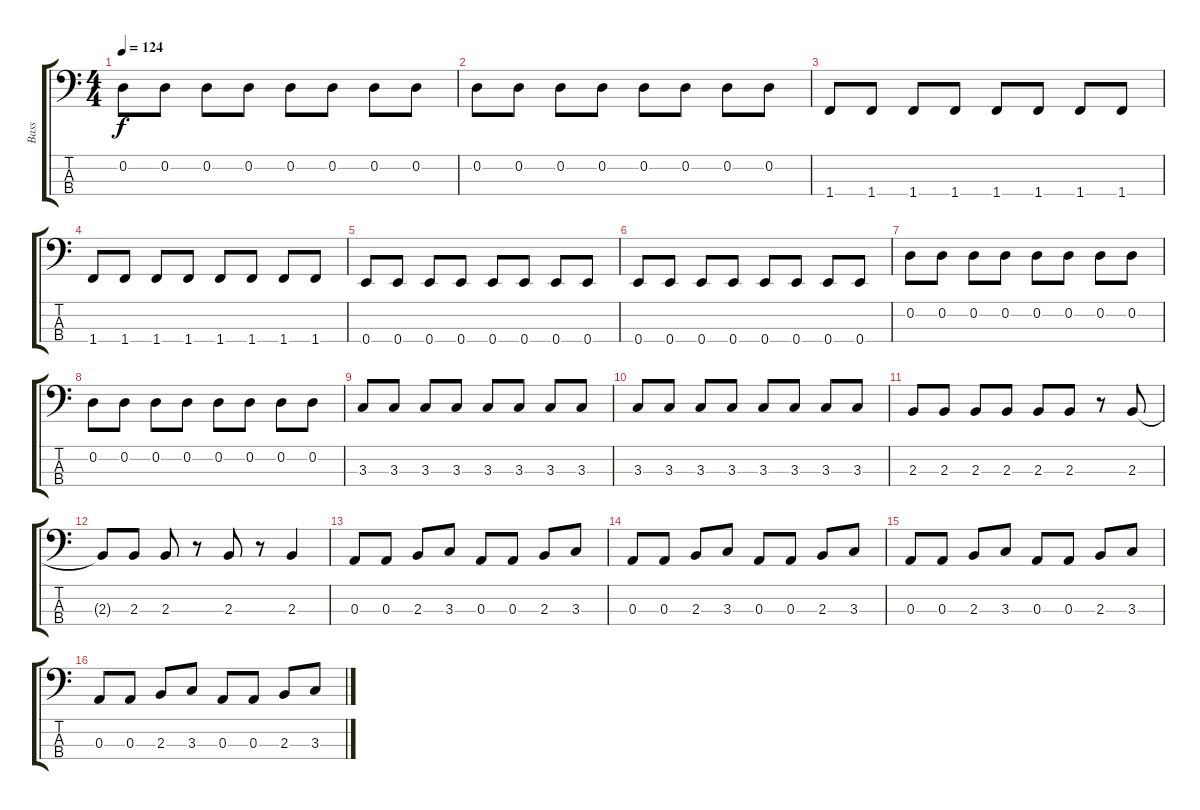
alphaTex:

\track ("Bass" "Bass") {instrument electricbasspick}
\staff {score tabs}
\tuning (G2 D2 A1 E1) {hide}
\ts (4 4)
\tempo 124
\clef f4
\ks c
0.2.8{dy f} 0.2.8 0.2.8 0.2.8 0.2.8 0.2.8 0.2.8 0.2.8 |
0.2.8 0.2.8 0.2.8 0.2.8 0.2.8 0.2.8 0.2.8 0.2.8 |
1.4.8 1.4.8 1.4.8 1.4.8 1.4.8 1.4.8 1.4.8 1.4.8 |
1.4.8 1.4.8 1.4.8 1.4.8 1.4.8 1.4.8 1.4.8 1.4.8 |
0.4.8 0.4.8 0.4.8 0.4.8 0.4.8 0.4.8 0.4.8 0.4.8 |
0.4.8 0.4.8 0.4.8 0.4.8 0.4.8 0.4.8 0.4.8 0.4.8 |
0.2.8 0.2.8 0.2.8 0.2.8 0.2.8 0.2.8 0.2.8 0.2.8 |
0.2.8 0.2.8 0.2.8 0.2.8 0.2.8 0.2.8 0.2.8 0.2.8 |
3.3.8 3.3.8 3.3.8 3.3.8 3.3.8 3.3.8 3.3.8 3.3.8 |
3.3.8 3.3.8 3.3.8 3.3.8 3.3.8 3.3.8 3.3.8 3.3.8 |
2.3.8 2.3.8 2.3.8 2.3.8 2.3.8 2.3.8 r.8 2.3.8 |
2.3{t}.8 2.3.8 2.3.8 r.8 2.3.8 r.8 2.3.4 |
0.3.8 0.3.8 2.3.8 3.3.8 0.3.8 0.3.8 2.3.8 3.3.8 |
0.3.8 0.3.8 2.3.8 3.3.8 0.3.8 0.3.8 2.3.8 3.3.8 |
0.3.8 0.3.8 2.3.8 3.3.8 0.3.8 0.3.8 2.3.8 3.3.8 |
0.3.8 0.3.8 2.3.8 3.3.8 0.3.8 0.3.8 2.3.8 3.3.8
